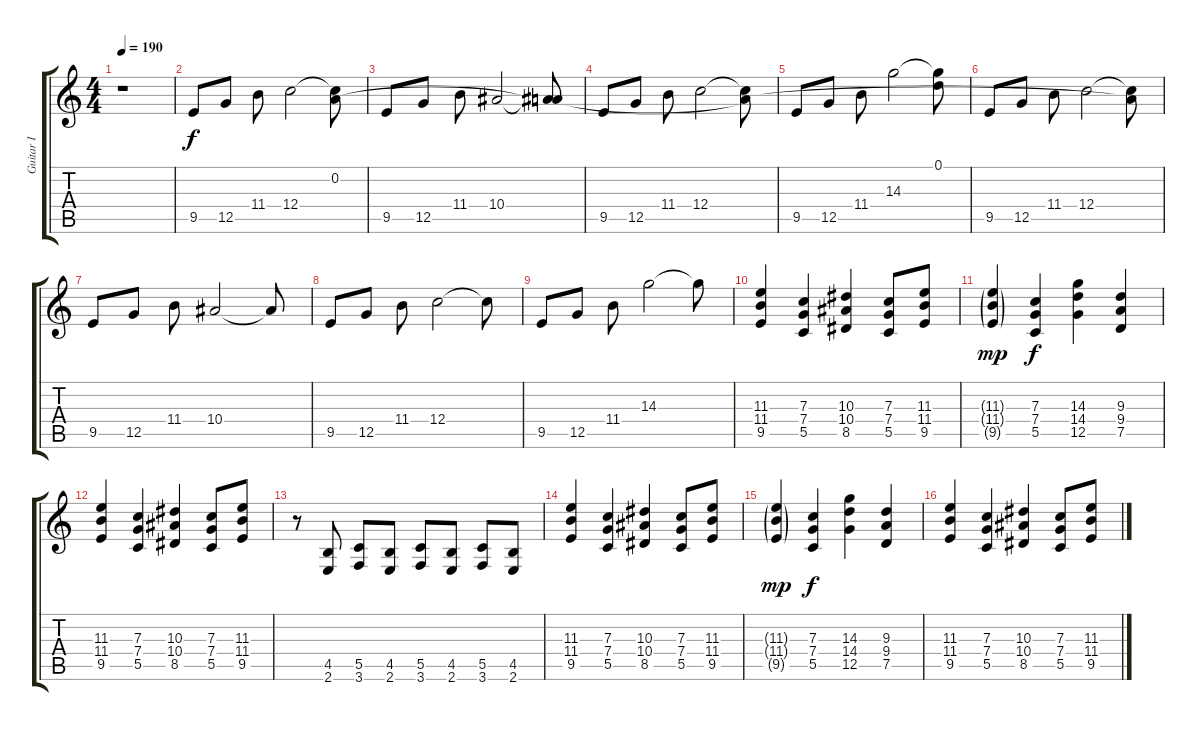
\track ("Guitar I" "Guitar I") {instrument distortionguitar}
\staff {score tabs}
\tuning (D4 A3 F3 C3 G2 D2) {hide}
\ts (4 4)
\tempo 190
\clef g2
\ks c
r.1{dy f instrument distortionguitar} |
9.5.8 12.5.8 11.4.8 12.4.2 (0.2 12.4{t}).8 |
9.5.8 12.5.8 11.4.8 10.4.2 (0.2{t} 10.4{t}).8 |
9.5.8 12.5.8 11.4.8 12.4.2 (0.2{t} 12.4{t}).8 |
9.5.8 12.5.8 11.4.8 14.3.2 (0.1 14.3{t}).8 |
9.5.8 12.5.8 11.4.8 12.4.2 (0.2{t} 12.4{t}).8 |
9.5.8 12.5.8 11.4.8 10.4.2 10.4{t}.8 |
9.5.8 12.5.8 11.4.8 12.4.2 12.4{t}.8 |
9.5.8 12.5.8 11.4.8 14.3.2 14.3{t}.8 |
(11.3 11.4 9.5).4 (7.3 7.4 5.5).4 (10.3 10.4 8.5).4 (7.3 7.4 5.5).8 (11.3 11.4 9.5).8 |
(11.3{g} 11.4{g} 9.5{g}).4{dy mp} (7.3 7.4 5.5).4{dy f} (14.3 14.4 12.5).4 (9.3 9.4 7.5).4 |
(11.3 11.4 9.5).4 (7.3 7.4 5.5).4 (10.3 10.4 8.5).4 (7.3 7.4 5.5).8 (11.3 11.4 9.5).8 |
r.8 (4.5 2.6).8 (5.5 3.6).8 (4.5 2.6).8 (5.5 3.6).8 (4.5 2.6).8 (5.5 3.6).8 (4.5 2.6).8 |
(11.3 11.4 9.5).4 (7.3 7.4 5.5).4 (10.3 10.4 8.5).4 (7.3 7.4 5.5).8 (11.3 11.4 9.5).8 |
(11.3{g} 11.4{g} 9.5{g}).4{dy mp} (7.3 7.4 5.5).4{dy f} (14.3 14.4 12.5).4 (9.3 9.4 7.5).4 |
(11.3 11.4 9.5).4 (7.3 7.4 5.5).4 (10.3 10.4 8.5).4 (7.3 7.4 5.5).8 (11.3 11.4 9.5).8
